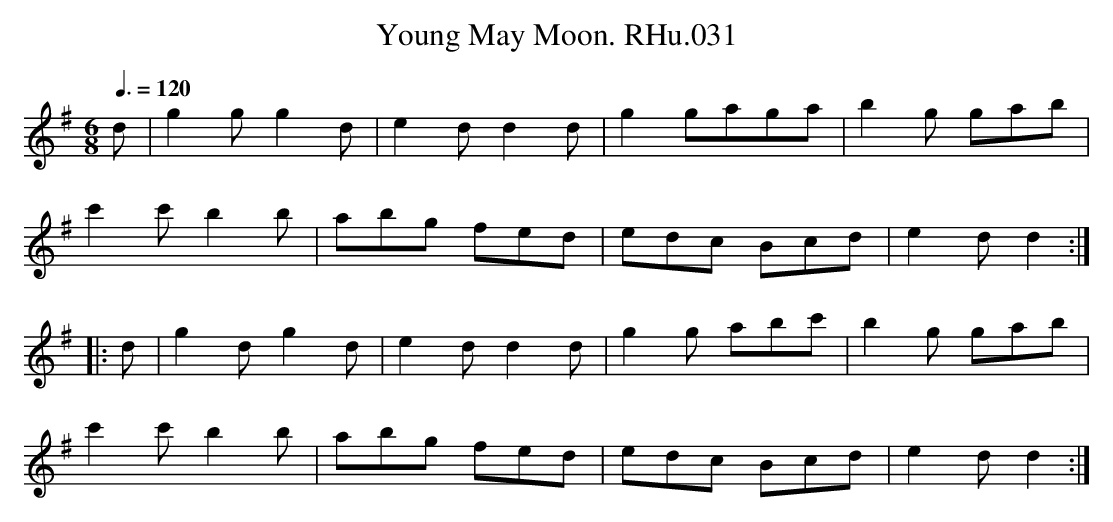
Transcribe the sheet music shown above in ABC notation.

X:1
T:Young May Moon. RHu.031
L:1/8
M:6/8
Q:3/8=120
K:G
d|g2gg2d|e2dd2d|g2gaga|b2g gab|!
c'2c'b2b|abg fed|edc Bcd|e2dd2::!
d|g2dg2d|e2dd2d|g2g abc'|b2g gab|!
c'2c' b2b|abg fed|edc Bcd|e2dd2:|
